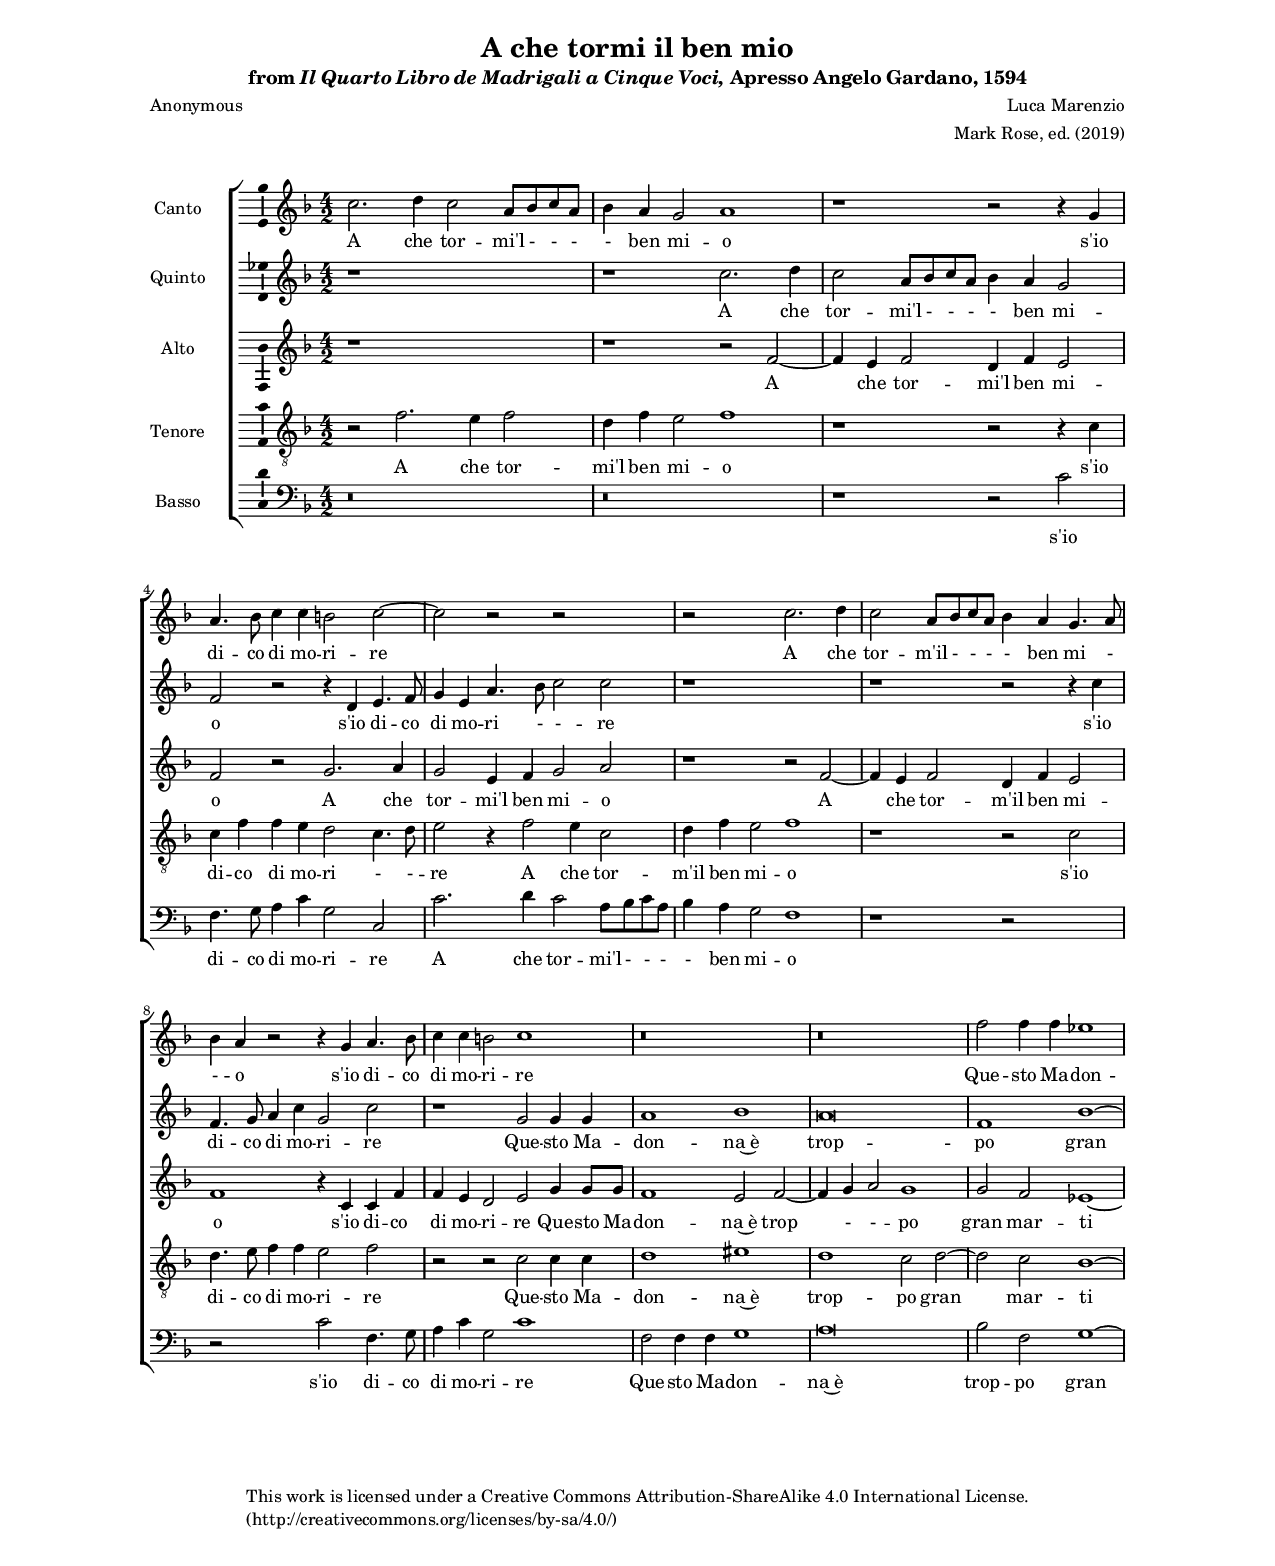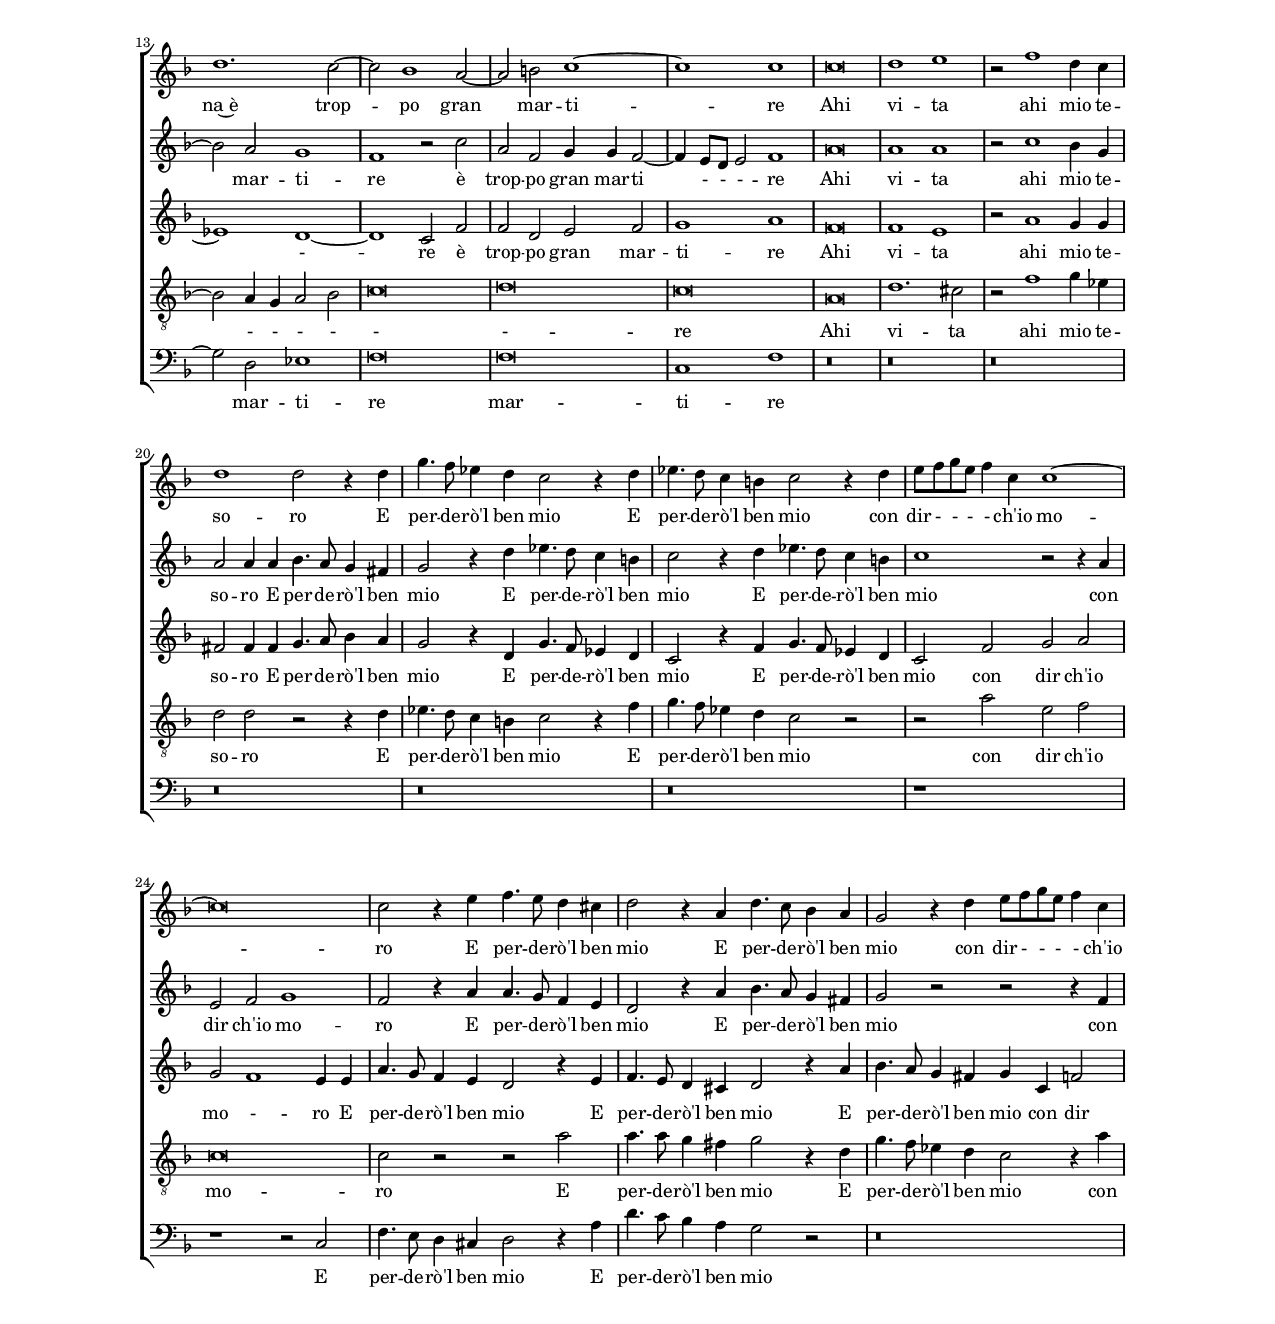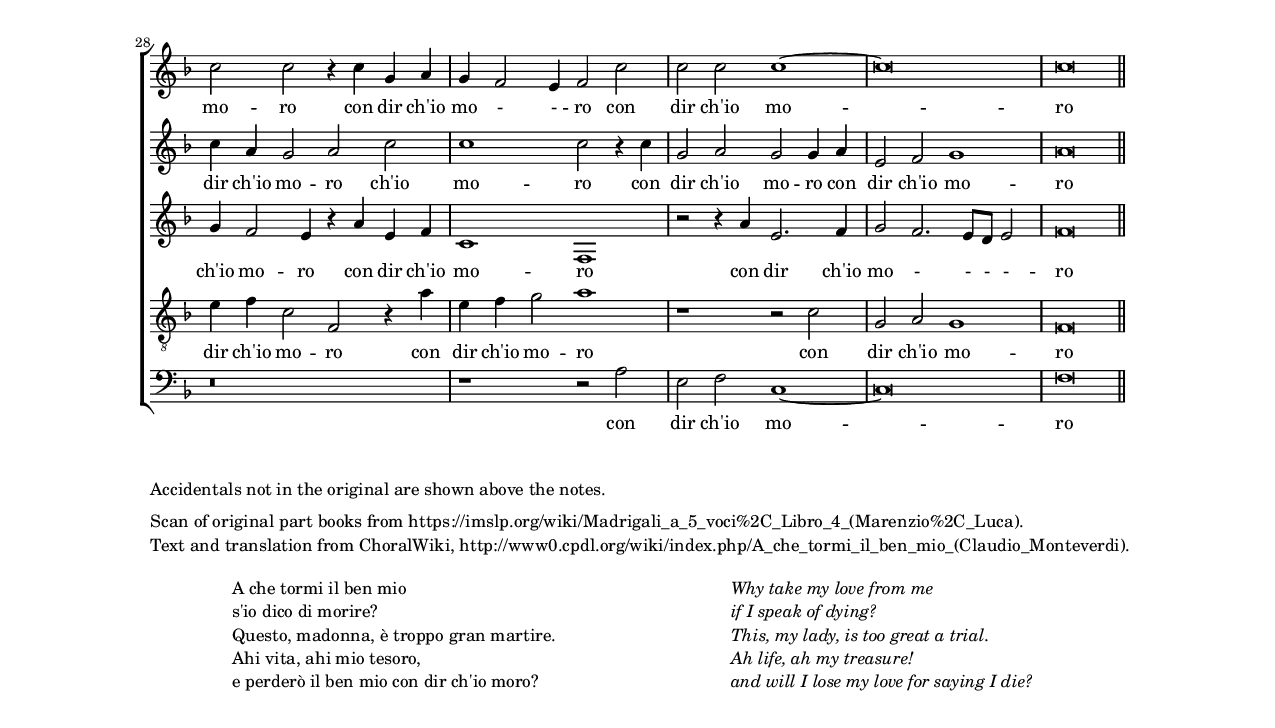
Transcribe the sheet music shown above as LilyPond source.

\language "english"

global = {
  \key f \major
  \time 4/2
}

ficta = { \once \set suggestAccidentals = ##t }

cantoNotes = {
  \transpose c' c'' {
    \set Staff.instrumentName = #"Canto  "

    \clef "treble"
    \relative c' {
      % line 1
      c2. d4 c2 a8 bf8 c8 a8 bf4 a4 g2 a1
      r1 r2 r4 g4 a4. bf8 c4 c4 b2 c1
      r2 r1*2 c2. d4 c2 a8 bf8 c8 a8

      % line 2
      bf4 a4 g4. a8 bf4 a4
      r2 r4 g4 a4. bf8 c4 c4 b2 c1
      r1*4 f2 f4 f4 ef1 d1. c1 bf1 a1 b2 c\breve c1 c\breve d1 e1
      r2 f1 d4 c4

      % line 3
      d1 d2
      r4 d4 g4. f8 ef4 d4 c2
      r4 d4 ef4. d8 c4 b4 c2
      r4 d4 e8 f8 g8 e8 f4 c4 c\breve. c2
      r4 e4 f4. e8 d4 cs4 d2
      r4 a4

      % line 4
      d4. c8 bf4 a4 g2
      r4 d'4 e8 f8 g8 e8 f4 c4 c2 c2
      r4 c4 g4 a4 g4 f2 e4 f2 c'2 c2 c2 c\breve. c\breve
    }
    \override Staff.BarLine.transparent = ##f
    \bar "||"
  }
}

cantoLyrics = \lyricmode {
  % line 1
  A che tor -- mi'l - - - - ben mi -- o
  s'io di -- co di mo -- ri -- re
  A che tor -- m'il - - - - ben mi - - -- o

  % line 2
  s'io di -- co di mo -- ri -- re
  Que -- sto Ma -- don -- na~è trop -- po gran mar -- ti -- re
  Ahi vi -- ta
  ahi mio te --

  % line 3
  so -- ro
  E per -- de -- rò'l ben mio
  E per -- de -- rò'l ben mio
  con dir - - - - ch'io mo -- ro
  E per -- de -- rò'l ben mio
  E

  % line 4
  per -- de -- rò'l ben mio
  con dir - - - - ch'io mo -- ro
  con dir ch'io mo - - -- ro
  con dir ch'io mo -- ro
}

altoNotes = {
  \transpose c' c'' {
    \set Staff.instrumentName = #"Alto  "

    \clef "treble"
    \relative c {
      % line 1
      r1*2 r1 r2 f2. e4 f2 d4 f4 e2 f2
      r2 g2. a4 g2 e4 f4 g2 a2
      r1 r2 f2. e4 f2 d4 f4 e2 f1
      r4 c4 c4 f4

      % line 2
      f4 e4 d2 e2 g4 g8 g8 % ! last 4 notes originally e1 r1 g2 g4 g4
      f1 e2 f2. g4 a2 g1 g2 f2 ef\breve d\breve c2
        f2 f2 d2 e2 f2 g1 a1 f\breve f1 e1
      r2 a1 g4 g4

      % line 3
      fs2 fs4 fs4 g4. a8 bf4 a4 g2
      r4 d4 g4. f8 ef4 d4 c2
      r4 f4 g4. f8 ef4 d4 c2 f2 g2 a2 g2 f1 e4 e4 a4. g8 f4 e4

      % line 4
      d2
      r4 e4 f4. e8 d4 cs4 d2
      r4 a'4 bf4. a8 g4 fs4 g4 c,4 f2 g4 f2 e4
      r4 a4 e4 f4 c1 f,1
      r2 r4 a'4 e2. f4 g2 f2. e8 d8 e2 f\breve
    }
  }
}

altoLyrics = \lyricmode {
  % line 1
  A che tor -- mi'l ben mi -- o
  A che tor -- mi'l ben mi -- o
  A che tor -- m'il ben mi -- o
  s'io di -- co

  % line 2
  di mo -- ri -- re
  Que -- sto Ma -- don -- na~è trop - - -- po gran mar -- ti - -- re
  è trop -- po gran mar -- ti -- re
  Ahi vi -- ta
  ahi mio te --

  % line 3
  so -- ro
  E per -- de -- rò'l ben mio
  E per -- de -- rò'l ben mio
  E per -- de -- rò'l ben mio
  con dir ch'io mo - -- ro
  E per -- de -- rò'l ben

  % line 4
  mio
  E per -- de -- rò'l ben mio
  E per -- de -- rò'l ben mio
  con dir ch'io mo -- ro
  con dir ch'io mo -- ro
  con dir ch'io mo - - - - -- ro
}

tenoreNotes = {
  \transpose c' c' {
    \set Staff.instrumentName = #"Tenore  "

    \clef "treble_8"
    \relative c' {
      % line 1
      r2 f2. e4 f2 d4 f4 e2 f1
      r1 r2 r4 c4 c4 f4 f4 e4 d2 c4. d8 e2
      r4 f2 e4 c2 d4 f4 e2 f1
      r1

      % line 2
      r2 c2 d4. e8 f4 f4 e2 f2
      r2 % Looks like r1 in the score
      r2 c2 c4 c4 d1 es1 d1 c2
        d1 % ! was: d1.
        c2 bf1. a4 g4 a2 bf2 c\breve
        d\breve c\breve
      %r1 % ! maybe a mark in the score?
      a\breve d1. cs2
      r2 f1 g4 ef4

      % line 3
      d2 d2
      r2 r4 d4 ef4. d8 c4 b4 c2
      r4 f4 g4. f8 ef4 d4 c2
      r2
      r2 a'2 e2 f2 c\breve c2
      r2
      r2 a'2 a4. a8 g4 fs4 g2
      r4 d4

      % line 4
      g4. f8 ef4 d4 c2
      r4 a'4 e4 f4 c2 f,2
      r4 a'4 e4 f4 g2 a1
      r1
      r2
      c,2 g2 a2 g1 f\breve
    }
  }
}

tenoreLyrics = \lyricmode {
  % line 1
  A che tor -- mi'l ben mi -- o
  s'io di -- co di mo -- ri - - -- re
  A che tor -- m'il ben mi -- o

  % line 2
  s'io di -- co di mo -- ri -- re
  Que -- sto Ma -- don -- na~è trop -- po gran mar -- ti - - - - - - -- re
  Ahi vi -- ta
  ahi mio te --

  % line 3
  so -- ro
  E per -- de -- rò'l ben mio
  E per -- de -- rò'l ben mio
  con dir ch'io mo -- ro
  E per -- de -- rò'l ben mio
  E

  % line 4
  per -- de -- rò'l ben mio
  con dir ch'io mo -- ro
  con dir ch'io mo -- ro
  con dir ch'io mo -- ro
}

bassoNotes = {
  \transpose c' c' {
    \set Staff.instrumentName = #"Basso  "

    \clef "bass"
    \relative c' {
      % line 1
      r1*4 r1 r2 c2 f,4. g8 a4 c4 g2 c,2 c'2. d4 c2 a8 bf8 c8 a8 bf4 a4 g2 f1
      r1 r1*2 c'2 f,4. g8
      
      % line 2
      a4 c4 g2 c1 f,2 f4 f4 g1 a\breve bf2 f2 g1. d2 ef1 f\breve f\breve
        c1 f1
      r1*12
      r1*2 r1 r2 c2 f4. e8 d4 cs4 d2
      r4 a'4 d4. c8

      % line 3
      bf4 a4 g2
      r2 r1*4 r1 r2 a2 e2 f2 c\breve. f\breve
    }
  }
}

bassoLyrics = \lyricmode {
  % line 1
  s'io di -- co di mo -- ri -- re
  A che tor -- mi'l - - - - ben mi -- o
  s'io di -- co

  % line 2
  di mo -- ri -- re
  Que -- sto Ma -- don -- na~è trop -- po gran mar -- ti -- re
  mar -- ti -- re
  E per -- de -- rò'l ben mio
  E per -- de --

  % line 3
  rò'l ben mio
  con dir ch'io mo -- ro
}

quintoNotes = {
  \transpose c' c' {
    \set Staff.instrumentName = #"Quinto  "

    \clef "treble"
    \relative c'' {
      % line 1
      r1*2 r1 c2. d4 c2 a8 bf8 c8 a8 bf4 a4 g2 f2
      r2 r4 d4 e4. f8 g4 e4 a4. bf8 c2 c2
      r1*2 r1 r2 r4 c4
      
      % line 2
      f,4. g8 a4 c4 g2 c2
      r1 g2 g4 g4 a1 bf1 a\breve f1 bf1. a2 g1 f1
      r2 c'2 a2 f2 g4 g4 f2. e8 d8 e2 f1 a\breve a1 a1

      % line 3
      r2 c1 bf4 g4 a2 a4 a4 bf4. a8 g4 fs4 g2
      r4 d'4 ef4. d8 c4 b4 c2
      r4 d4 ef4. d8 c4 b4 c1
      r2 r4 a4 e2 f2 g1 f2
      r4 a4

      % line 4
      a4. g8 f4 e4 d2
      r4 a'4 bf4. a8 g4 fs4 g2
      r2 r2 r4 f4 c'4 a4 g2 a2 c2 c1 c2
      r4 c4 g2 a2 g2 g4 a4 e2 f2 g1 a\breve
    }
  }
}

quintoLyrics = \lyricmode {
  % line 1
  A che tor -- mi'l - - - - ben mi -- o
  s'io di -- co di mo -- ri - - -- re
  s'io

  % line 2
  di -- co di mo -- ri -- re
  Que -- sto Ma -- don -- na~è trop -- po gran mar -- ti -- re
  è trop -- po gran mar -- ti - - - -- re
  Ahi vi -- ta

  % line 3
  ahi mio te -- so -- ro
  E per -- de -- rò'l ben mio
  E per -- de -- rò'l ben mio
  E per -- de -- rò'l ben mio
  con dir ch'io mo -- ro
  E

  % line 4
  per -- de -- rò'l ben mio
  E per -- de -- rò'l ben mio
  con dir ch'io mo -- ro
  ch'io mo -- ro
  con dir ch'io mo -- ro
  con dir ch'io mo -- ro
}

\header{
  title = "A che tormi il ben mio"
  subtitle = \markup { from \italic { Il Quarto Libro de Madrigali a Cinque Voci, } Apresso Angelo Gardano, 1594 }
  composer = "Luca Marenzio"
  arranger = "Mark Rose, ed. (2019)"
  poet = "Anonymous"
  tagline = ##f
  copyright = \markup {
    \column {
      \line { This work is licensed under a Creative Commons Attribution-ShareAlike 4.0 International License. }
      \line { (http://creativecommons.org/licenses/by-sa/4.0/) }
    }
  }
}

#(set-global-staff-size 15)

\paper {
  #(include-special-characters) % So we can use HTML entities.
  #(set-paper-size "letter")

  left-margin = 1\in
  right-margin = 1\in
  top-margin = 0.5\in
  bottom-margin = 0.5\in

  oddHeaderMarkup = \markup \null
  evenHeaderMarkup = \markup \null

  ragged-bottom = ##t
  system-system-spacing #'basic-distance = 15
}

\markup { \vspace #1 }

\score {
  \new ChoirStaff = choirStaff <<
    \new Voice = "cantoNotes" \with {
      \remove "Note_heads_engraver"
      \consists "Completion_heads_engraver"
      \remove "Rest_engraver"
      \consists "Completion_rest_engraver"
    } << \global \cantoNotes >>
    \new Lyrics = "cantoLyrics"
      \lyricsto cantoNotes { \cantoLyrics }

    \new Voice = "quintoNotes" \with {
      \remove "Note_heads_engraver"
      \consists "Completion_heads_engraver"
      \remove "Rest_engraver"
      \consists "Completion_rest_engraver"
    } << \global \quintoNotes >>
    \new Lyrics = "quintoLyrics"
      \lyricsto quintoNotes { \quintoLyrics }

    \new Voice = "altoNotes" \with {
      \remove "Note_heads_engraver"
      \consists "Completion_heads_engraver"
      \remove "Rest_engraver"
      \consists "Completion_rest_engraver"
    } << \global \altoNotes >>
    \new Lyrics = "altoLyrics" \lyricsto altoNotes { \altoLyrics }

    \new Voice = "tenoreNotes" \with {
      \remove "Note_heads_engraver"
      \consists "Completion_heads_engraver"
      \remove "Rest_engraver"
      \consists "Completion_rest_engraver"
    } << \global \tenoreNotes >>
    \new Lyrics = "tenoreLyrics" \lyricsto tenoreNotes { \tenoreLyrics }

    \new Voice = "bassoNotes" \with {
      \remove "Note_heads_engraver"
      \consists "Completion_heads_engraver"
      \remove "Rest_engraver"
      \consists "Completion_rest_engraver"
    } << \global \bassoNotes >>
    \new Lyrics = "bassoLyrics" \lyricsto bassoNotes { \bassoLyrics }
  >>

  \layout {
    \context {
      \Score

      % incipit should not start with a start delimiter
      \remove "System_start_delimiter_engraver"
    }

    \context {
      \Voice

      \consists "Ambitus_engraver"

      % The command below can be commented out in
      % short scores, but especially for large scores you
      % will typically yield better line breaking and improve
      % overall spacing if you do not comment the command out.

      \remove "Forbid_line_break_engraver"
    }
  }
  \midi { }
}

\markuplist {
  \vspace #1
  \wordwrap-lines {
    Accidentals not in the original are shown above the notes.
  }
  \vspace #0.5
  \column {
    \line { Scan of original part books from https://imslp.org/wiki/Madrigali_a_5_voci%2C_Libro_4_(Marenzio%2C_Luca). }
    \line { Text and translation from ChoralWiki, http://www0.cpdl.org/wiki/index.php/A_che_tormi_il_ben_mio_(Claudio_Monteverdi). }
  }
  \vspace #1
}

\markup {
  \fill-line {
    \hspace #1
    \column {
      \line { A che tormi il ben mio }
      \line { s'io dico di morire? }
      \line { Questo, madonna, è troppo gran martire. }
      \line { Ahi vita, ahi mio tesoro, }
      \line { e perderò il ben mio con dir ch'io moro? }
    }
    \hspace #2
    \column \italic {
      \line { Why take my love from me }
      \line { if I speak of dying? }
      \line { This, my lady, is too great a trial. }
      \line { Ah life, ah my treasure! }
      \line { and will I lose my love for saying I die? }
    }
    \hspace #1
  }
}


\version "2.18.2"  % necessary for upgrading to future LilyPond versions.
